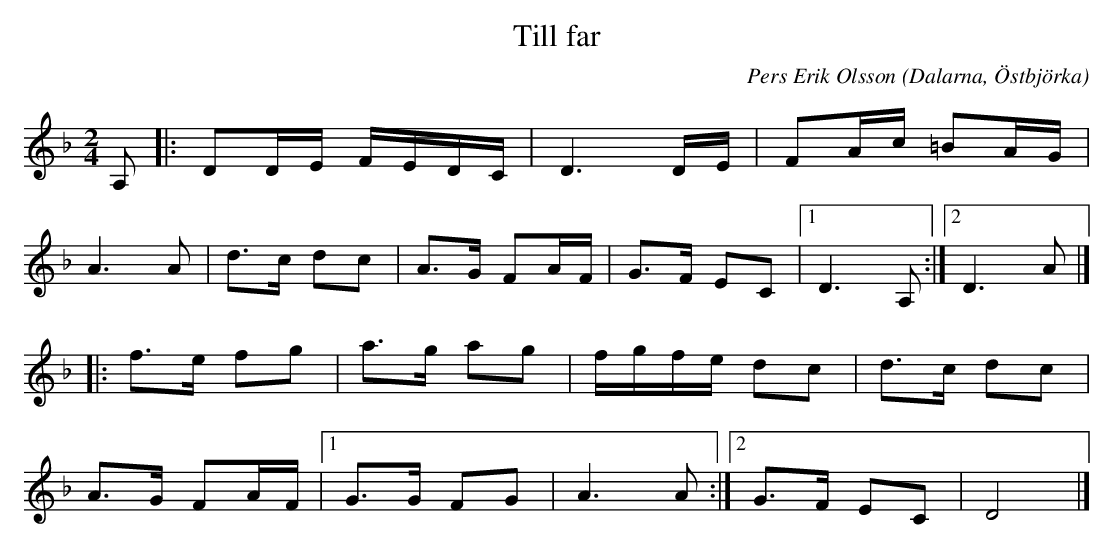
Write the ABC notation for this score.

X:1
T: Till far
C: Pers Erik Olsson
O: Dalarna, Östbjörka
M: 2/4
K: Dm
L: 1/16
A,2 |: D2DE FEDC | D6DE | F2Ac =B2AG |
A4>A4 | d2>c2 d2c2 | A2>G2 F2AF | G2>F2 E2C2 |1 D4>A,4 :|2 D4>A4 |]
|: f2>e2 f2g2 | a2>g2 a2g2 | fgfe d2c2 | d2>c2 d2c2 |
A2>G2 F2AF |1 G2>G2 F2G2 | A4>A4 :|2 G2>F2 E2C2 | D8 |]
